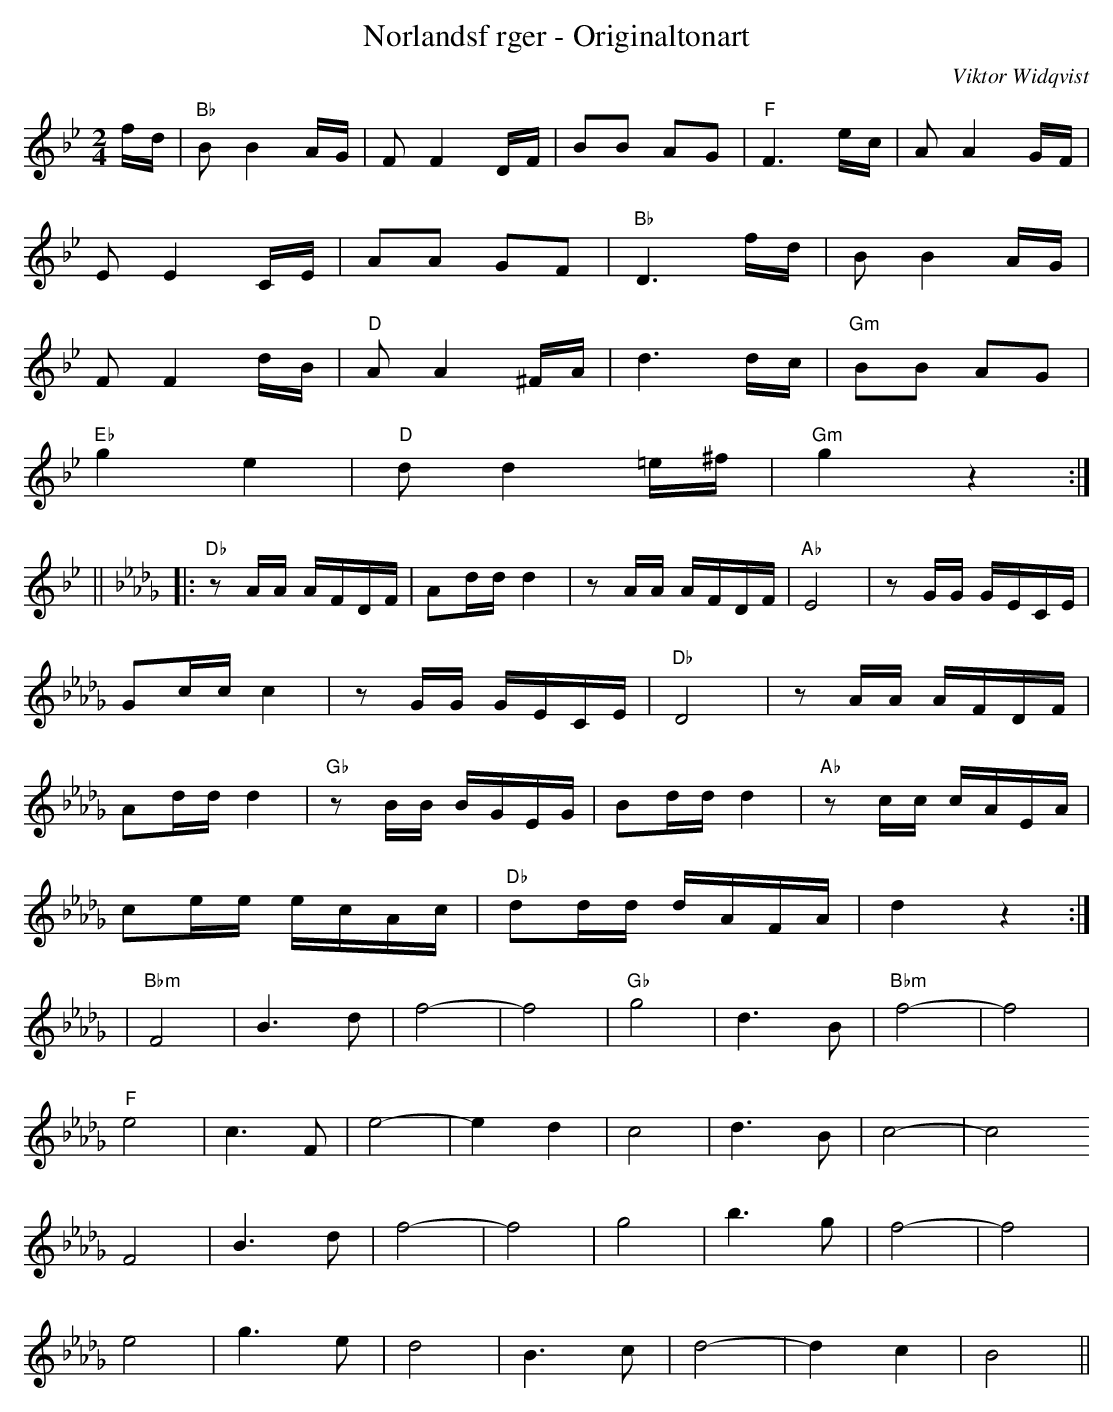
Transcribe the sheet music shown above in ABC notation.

X:1
T:Norlandsf rger - Originaltonart
M:2/4
C:Viktor Widqvist
L:1/8
K:Bb
f/d/ |"Bb" BB2A/G/ | FF2D/F/ | BB AG | "F"F3e/c/ | AA2G/F/ |
EE2C/E/ | AA GF |"Bb" D3f/d/ | BB2 A/G/ |
FF2d/B/ | "D"AA2^F/A/ | d3d/c/ | "Gm"BB AG |
"Eb"g2 e2 | "D"dd2=e/^f/ | "Gm"g2z2 :|
||
K:Db
|:"Db"zA/A/ A/F/D/F/ | Ad/d/ d2 |zA/A/ A/F/D/F/ | "Ab"E4 |zG/G/ G/E/C/E/ |
Gc/c/ c2 |zG/G/ G/E/C/E/ | "Db"D4 |zA/A/ A/F/D/F/ |
Ad/d/ d2 |"Gb"zB/B/ B/G/E/G/ | Bd/d/ d2 |"Ab"zc/c/ c/A/E/A/ |
ce/e/ e/c/A/c/ | "Db"dd/d/ d/A/F/A/ | d2z2 :|
K:Bbm
|"Bbm"F4 | B2>d2 | f4- |f4| "Gb"g4 | d2>B2 | "Bbm"f4- |f4|
"F"e4 | c2>F2 | e4- | e2 d2 | c4 | d2>B2 | c4- | c4
F4 | B2>d2 | f4- |f4| g4 | b2>g2 | f4- |f4|
e4 | g2>e2 | d4 | B2>c2 | d4- | d2 c2 | B4 ||
